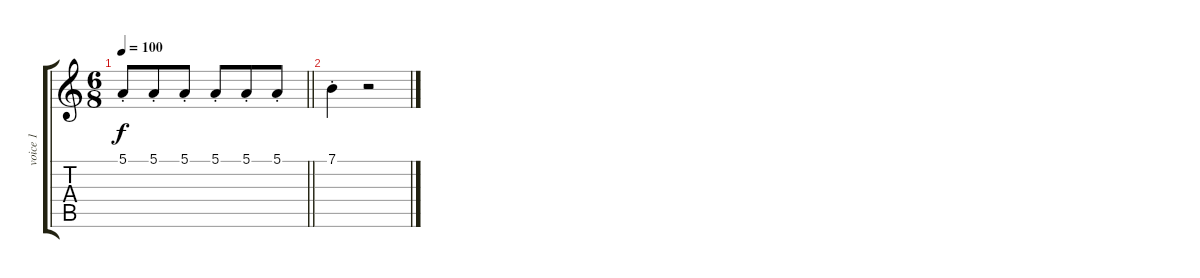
\track ("voice 1" "voice 1") {instrument clarinet}
\staff {score tabs}
\tuning (E4 B3 G3 D3 A2 E2) {hide}
\ts (6 8)
\tempo 100
\clef g2
\barLineRight lightlight
\ks c
5.1{st}.8{dy f} 5.1{st}.8 5.1{st}.8 5.1{st}.8 5.1{st}.8 5.1{st}.8 |
7.1{st}.4 r.2
